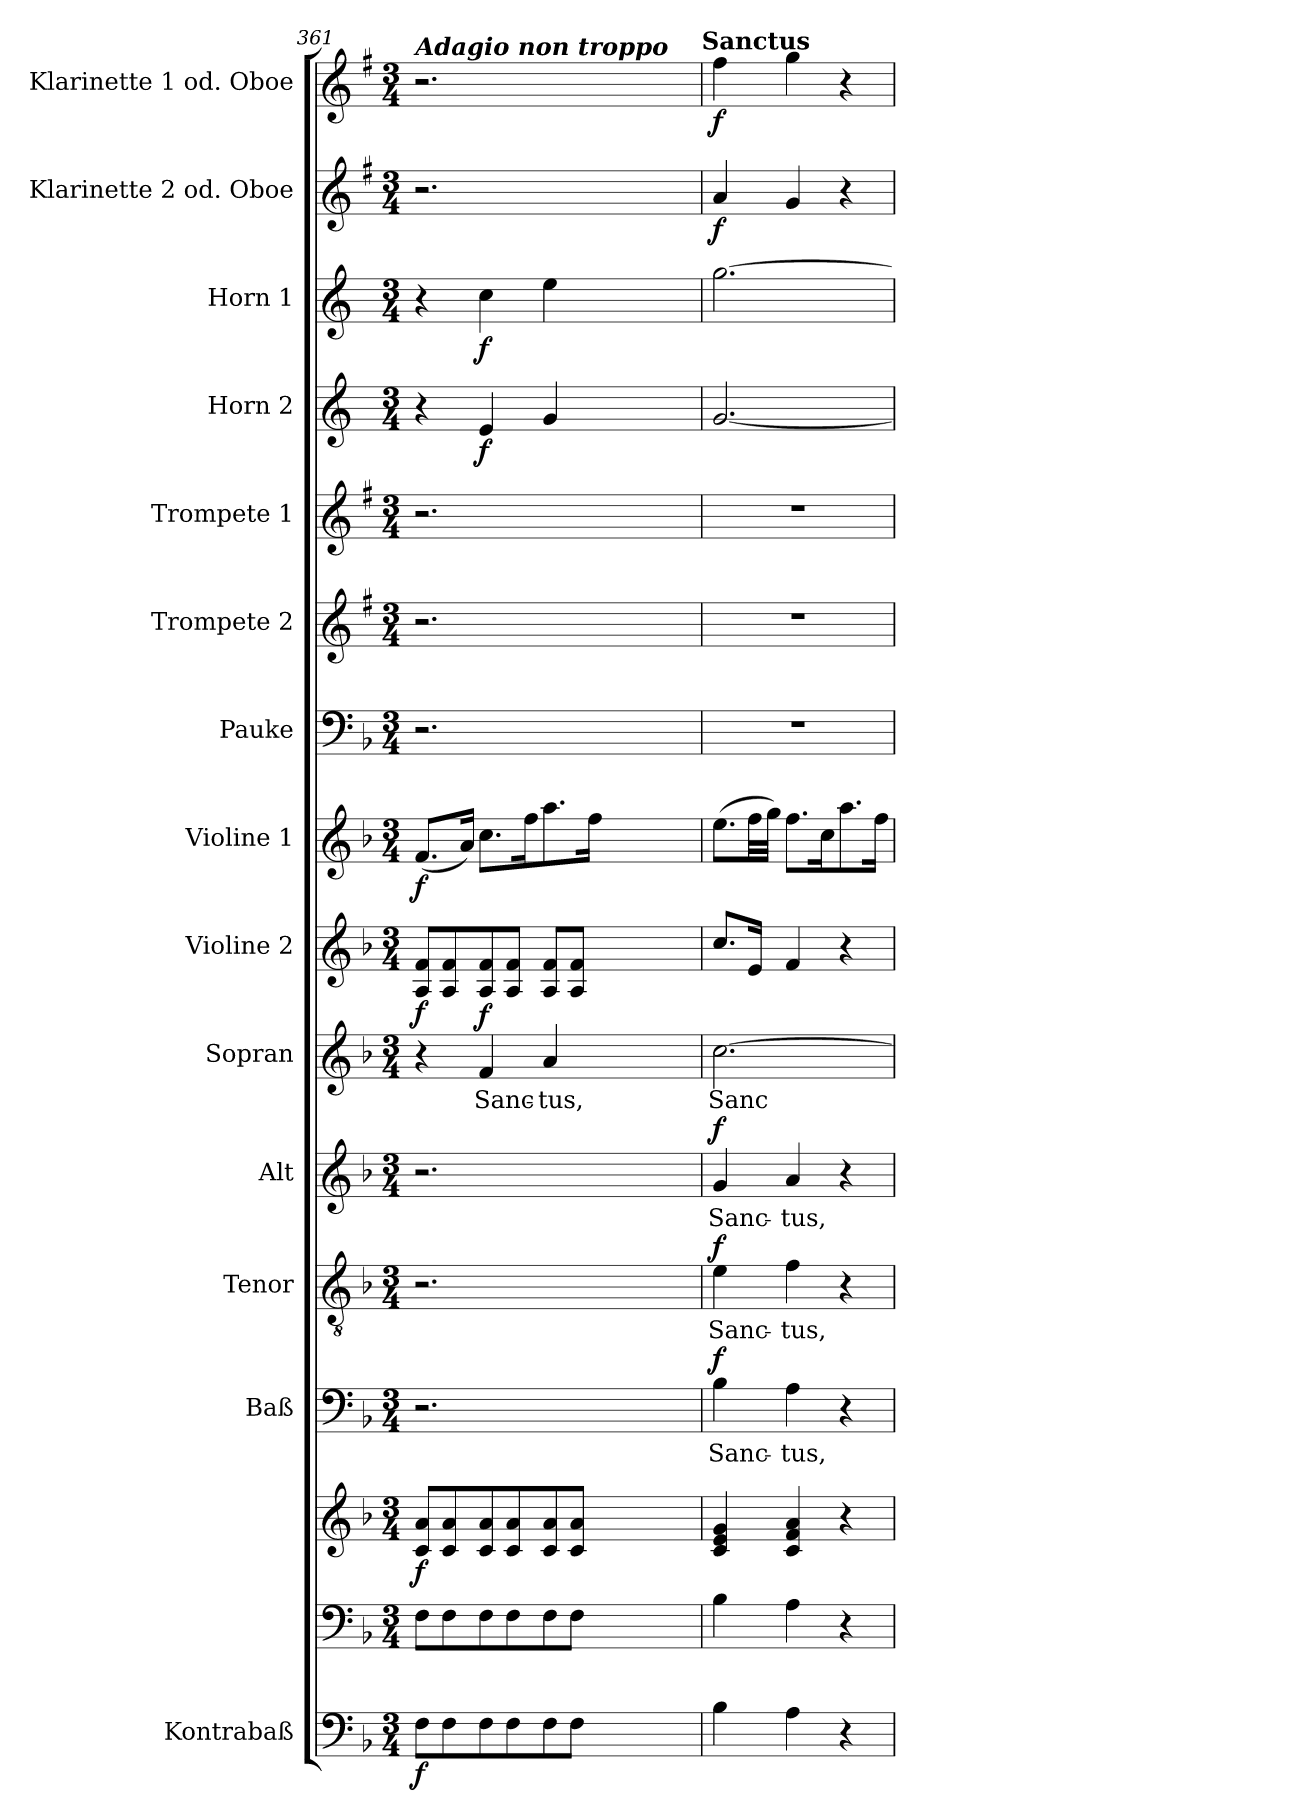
**kern	**dynam	**kern	**kern	**dynam	**kern	**text	**dynam	**kern	**text	**dynam	**kern	**text	**dynam	**kern	**text	**dynam	**kern	**dynam	**kern	**dynam	**kern	**kern	**kern	**kern	**dynam	**kern	**dynam	**kern	**dynam	**kern	**dynam
*part15	*part15	*part14	*part14	*part14	*part13	*part13	*part13	*part12	*part12	*part12	*part11	*part11	*part11	*part10	*part10	*part10	*part9	*part9	*part8	*part8	*part7	*part6	*part5	*part4	*part4	*part3	*part3	*part2	*part2	*part1	*part1
*staff16	*staff16	*staff15	*staff14	*staff14/15	*staff13	*staff13	*staff13	*staff12	*staff12	*staff12	*staff11	*staff11	*staff11	*staff10	*staff10	*staff10	*staff9	*staff9	*staff8	*staff8	*staff7	*staff6	*staff5	*staff4	*staff4	*staff3	*staff3	*staff2	*staff2	*staff1	*staff1
*I"Kontrabaß	*	*	*	*	*I"Baß	*	*	*I"Tenor	*	*	*I"Alt	*	*	*I"Sopran	*	*	*I"Violine 2	*	*I"Violine 1	*	*I"Pauke	*I"Trompete 2	*I"Trompete 1	*I"Horn 2	*	*I"Horn 1	*	*I"Klarinette 2 od. Oboe	*	*I"Klarinette 1 od. Oboe	*
*	*	*	*	*	*	*	*	*	*	*	*	*	*	*	*	*	*	*	*	*	*	*I'Tpt	*I'Tpt	*I'Hn	*	*I'Hn	*	*	*	*	*
!!LO:PB:g=z
*clefF4	*	*clefF4	*clefG2	*	*clefF4	*	*	*clefGv2	*	*	*clefG2	*	*	*clefG2	*	*	*clefG2	*	*clefG2	*	*clefF4	*clefG2	*clefG2	*clefG2	*	*clefG2	*	*clefG2	*	*clefG2	*
*ITrd7c12	*	*	*	*	*	*	*	*	*	*	*	*	*	*	*	*	*	*	*	*	*	*ITrd1c2	*ITrd1c2	*ITrd4c7	*	*ITrd4c7	*	*ITrd1c2	*	*ITrd1c2	*
*k[b-]	*	*k[b-]	*k[b-]	*	*k[b-]	*	*	*k[b-]	*	*	*k[b-]	*	*	*k[b-]	*	*	*k[b-]	*	*k[b-]	*	*k[b-]	*k[b-]	*k[b-]	*k[b-]	*	*k[b-]	*	*k[b-]	*	*k[b-]	*
*F:	*	*F:	*F:	*	*F:	*	*	*F:	*	*	*F:	*	*	*F:	*	*	*F:	*	*F:	*	*F:	*F:	*F:	*F:	*	*F:	*	*F:	*	*F:	*
*M3/4	*	*M3/4	*M3/4	*	*M3/4	*	*	*M3/4	*	*	*M3/4	*	*	*M3/4	*	*	*M3/4	*	*M3/4	*	*M3/4	*M3/4	*M3/4	*M3/4	*	*M3/4	*	*M3/4	*	*M3/4	*
=361	=361	=361	=361	=361	=361	=361	=361	=361	=361	=361	=361	=361	=361	=361	=361	=361	=361	=361	=361	=361	=361	=361	=361	=361	=361	=361	=361	=361	=361	=361	=361
!	!	!	!	!	!	!	!	!	!	!	!	!	!	!	!	!	!	!	!	!	!	!	!	!	!	!	!	!	!	!LO:TX:a:Bi:t=Adagio non troppo	!
!	!LO:DY:b	!	!	!LO:DY:b	!	!	!	!	!	!	!	!	!	!	!	!	!	!LO:DY:b	!	!LO:DY:b	!	!	!	!	!	!	!	!	!	!	!
8FF\L	f	8F\L	8c/ 8a/L	f	2.r	.	.	2.r	.	.	2.r	.	.	4r	.	.	8A/ 8f/L	f	(<8.f/L	f	2.r	2.r	2.r	4r	.	4r	.	2.r	.	2.r	.
8FF\	.	8F\	8c/ 8a/	.	.	.	.	.	.	.	.	.	.	.	.	.	8A/ 8f/	.	.	.	.	.	.	.	.	.	.	.	.	.	.
.	.	.	.	.	.	.	.	.	.	.	.	.	.	.	.	.	.	.	16a/Jk)	.	.	.	.	.	.	.	.	.	.	.	.
!	!	!	!	!	!	!	!	!	!	!	!	!	!	!	!LO:LY:b	!LO:DY:a	!	!	!	!	!	!	!	!	!LO:DY:b	!	!LO:DY:b	!	!	!	!
8FF\	.	8F\	8c/ 8a/	.	.	.	.	.	.	.	.	.	.	4f/	Sanc-	f	8A/ 8f/	.	8.cc\L	.	.	.	.	4A/	f	4f\	f	.	.	.	.
8FF\	.	8F\	8c/ 8a/	.	.	.	.	.	.	.	.	.	.	.	.	.	8A/ 8f/J	.	.	.	.	.	.	.	.	.	.	.	.	.	.
.	.	.	.	.	.	.	.	.	.	.	.	.	.	.	.	.	.	.	16ff\k	.	.	.	.	.	.	.	.	.	.	.	.
!	!	!	!	!	!	!	!	!	!	!	!	!	!	!	!LO:LY:b	!	!	!	!	!	!	!	!	!	!	!	!	!	!	!	!
8FF\	.	8F\	8c/ 8a/	.	.	.	.	.	.	.	.	.	.	4a/	-tus,	.	8A/ 8f/L	.	8.aa\	.	.	.	.	4c/	.	4a\	.	.	.	.	.
8FF\J	.	8F\J	8c/ 8a/J	.	.	.	.	.	.	.	.	.	.	.	.	.	8A/ 8f/J	.	.	.	.	.	.	.	.	.	.	.	.	.	.
.	.	.	.	.	.	.	.	.	.	.	.	.	.	.	.	.	.	.	16ff\Jk	.	.	.	.	.	.	.	.	.	.	.	.
1ryy	.	1ryy	1ryy	.	1ryy	.	.	1ryy	.	.	1ryy	.	.	1ryy	.	.	1ryy	.	1ryy	.	1ryy	1ryy	1ryy	1ryy	.	1ryy	.	1ryy	.	1ryy	.
!	!	!	!	!	!	!	!	!	!	!	!	!	!	!	!	!	!	!	!	!	!	!	!	!	!	!	!	!	!	!LO:TX:a:B:t=Sanctus	!
=362	=362	=362	=362	=362	=362	=362	=362	=362	=362	=362	=362	=362	=362	=362	=362	=362	=362	=362	=362	=362	=362	=362	=362	=362	=362	=362	=362	=362	=362	=362	=362
!	!	!	!	!	!	!LO:LY:b	!LO:DY:a	!	!LO:LY:b	!LO:DY:a	!	!LO:LY:b	!LO:DY:a	!	!LO:LY:b	!	!	!	!	!	!	!	!	!	!	!	!	!	!LO:DY:b	!	!LO:DY:b
4BB-\	.	4B-\	4c/ 4e/ 4g/	.	4B-\	Sanc-	f	4e\	Sanc-	f	4g/	Sanc-	f	[2.cc\	Sanc-	.	8.cc/L	.	(>8.ee\L	.	2.r	2.r	2.r	[2.c/	.	[2.cc\	.	4g/	f	4ee\	f
.	.	.	.	.	.	.	.	.	.	.	.	.	.	.	.	.	16e/Jk	.	32ff\LL	.	.	.	.	.	.	.	.	.	.	.	.
.	.	.	.	.	.	.	.	.	.	.	.	.	.	.	.	.	.	.	32gg\JJJ)	.	.	.	.	.	.	.	.	.	.	.	.
!	!	!	!	!	!	!LO:LY:b	!	!	!LO:LY:b	!	!	!LO:LY:b	!	!	!	!	!	!	!	!	!	!	!	!	!	!	!	!	!	!	!
4AA\	.	4A\	4c/ 4f/ 4a/	.	4A\	-tus,	.	4f\	-tus,	.	4a/	-tus,	.	.	.	.	4f/	.	8.ff\L	.	.	.	.	.	.	.	.	4f/	.	4ff\	.
.	.	.	.	.	.	.	.	.	.	.	.	.	.	.	.	.	.	.	16cc\k	.	.	.	.	.	.	.	.	.	.	.	.
4r	.	4r	4r	.	4r	.	.	4r	.	.	4r	.	.	.	.	.	4r	.	8.aa\	.	.	.	.	.	.	.	.	4r	.	4r	.
.	.	.	.	.	.	.	.	.	.	.	.	.	.	.	.	.	.	.	16ff\Jk	.	.	.	.	.	.	.	.	.	.	.	.
=	=	=	=	=	=	=	=	=	=	=	=	=	=	=	=	=	=	=	=	=	=	=	=	=	=	=	=	=	=	=	=
*-	*-	*-	*-	*-	*-	*-	*-	*-	*-	*-	*-	*-	*-	*-	*-	*-	*-	*-	*-	*-	*-	*-	*-	*-	*-	*-	*-	*-	*-	*-	*-
